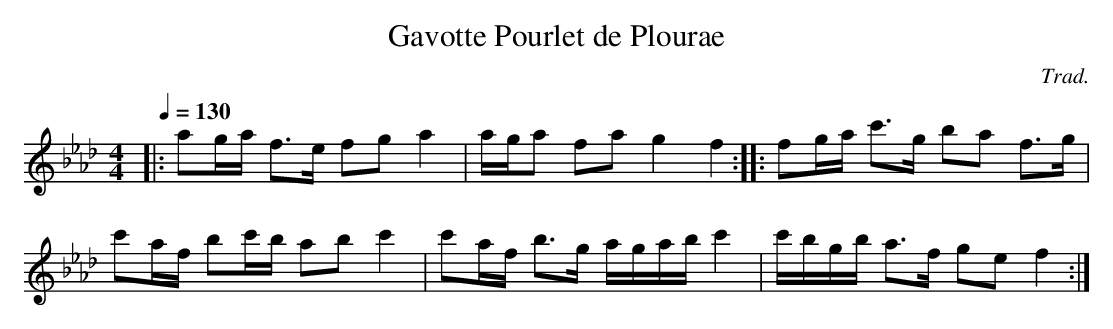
X:1
T:Gavotte Pourlet de Plourae
C:Trad.
M:4/4
L:1/16
Q:1/4=130
K:Ab
|: a2ga f3e f2g2 a4 | aga2 f2a2 g4 f4 :: f2ga c'3g b2a2 f3g |
c'2af b2c'b a2b2 c'4 | c'2af b3g agab c'4 | c'bgb a3f g2e2 f4 :|
